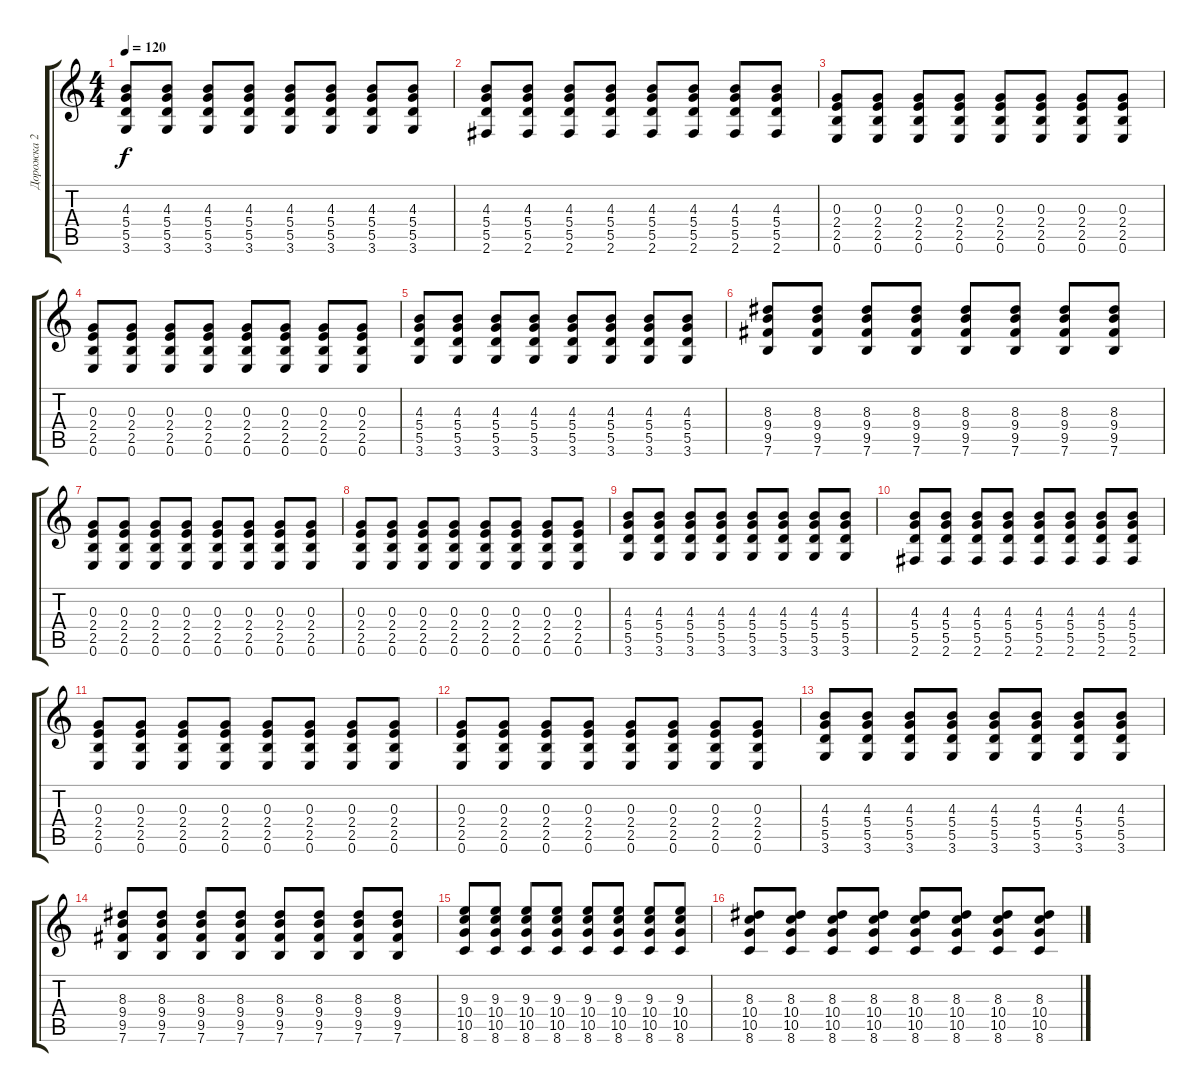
\track ("Дорожка 2" "Дорожка 2") {instrument distortionguitar}
\staff {score tabs}
\tuning (E4 B3 G3 D3 A2 E2) {hide}
\ts (4 4)
\tempo 120
\clef g2
\ks c
(4.3 5.4 5.5 3.6).8{dy f} (4.3 5.4 5.5 3.6).8 (4.3 5.4 5.5 3.6).8 (4.3 5.4 5.5 3.6).8 (4.3 5.4 5.5 3.6).8 (4.3 5.4 5.5 3.6).8 (4.3 5.4 5.5 3.6).8 (4.3 5.4 5.5 3.6).8 |
(4.3 5.4 5.5 2.6).8 (4.3 5.4 5.5 2.6).8 (4.3 5.4 5.5 2.6).8 (4.3 5.4 5.5 2.6).8 (4.3 5.4 5.5 2.6).8 (4.3 5.4 5.5 2.6).8 (4.3 5.4 5.5 2.6).8 (4.3 5.4 5.5 2.6).8 |
(0.3 2.4 2.5 0.6).8 (0.3 2.4 2.5 0.6).8 (0.3 2.4 2.5 0.6).8 (0.3 2.4 2.5 0.6).8 (0.3 2.4 2.5 0.6).8 (0.3 2.4 2.5 0.6).8 (0.3 2.4 2.5 0.6).8 (0.3 2.4 2.5 0.6).8 |
(0.3 2.4 2.5 0.6).8 (0.3 2.4 2.5 0.6).8 (0.3 2.4 2.5 0.6).8 (0.3 2.4 2.5 0.6).8 (0.3 2.4 2.5 0.6).8 (0.3 2.4 2.5 0.6).8 (0.3 2.4 2.5 0.6).8 (0.3 2.4 2.5 0.6).8 |
(4.3 5.4 5.5 3.6).8 (4.3 5.4 5.5 3.6).8 (4.3 5.4 5.5 3.6).8 (4.3 5.4 5.5 3.6).8 (4.3 5.4 5.5 3.6).8 (4.3 5.4 5.5 3.6).8 (4.3 5.4 5.5 3.6).8 (4.3 5.4 5.5 3.6).8 |
(8.3 9.4 9.5 7.6).8 (8.3 9.4 9.5 7.6).8 (8.3 9.4 9.5 7.6).8 (8.3 9.4 9.5 7.6).8 (8.3 9.4 9.5 7.6).8 (8.3 9.4 9.5 7.6).8 (8.3 9.4 9.5 7.6).8 (8.3 9.4 9.5 7.6).8 |
(0.3 2.4 2.5 0.6).8 (0.3 2.4 2.5 0.6).8 (0.3 2.4 2.5 0.6).8 (0.3 2.4 2.5 0.6).8 (0.3 2.4 2.5 0.6).8 (0.3 2.4 2.5 0.6).8 (0.3 2.4 2.5 0.6).8 (0.3 2.4 2.5 0.6).8 |
(0.3 2.4 2.5 0.6).8 (0.3 2.4 2.5 0.6).8 (0.3 2.4 2.5 0.6).8 (0.3 2.4 2.5 0.6).8 (0.3 2.4 2.5 0.6).8 (0.3 2.4 2.5 0.6).8 (0.3 2.4 2.5 0.6).8 (0.3 2.4 2.5 0.6).8 |
(4.3 5.4 5.5 3.6).8 (4.3 5.4 5.5 3.6).8 (4.3 5.4 5.5 3.6).8 (4.3 5.4 5.5 3.6).8 (4.3 5.4 5.5 3.6).8 (4.3 5.4 5.5 3.6).8 (4.3 5.4 5.5 3.6).8 (4.3 5.4 5.5 3.6).8 |
(4.3 5.4 5.5 2.6).8 (4.3 5.4 5.5 2.6).8 (4.3 5.4 5.5 2.6).8 (4.3 5.4 5.5 2.6).8 (4.3 5.4 5.5 2.6).8 (4.3 5.4 5.5 2.6).8 (4.3 5.4 5.5 2.6).8 (4.3 5.4 5.5 2.6).8 |
(0.3 2.4 2.5 0.6).8 (0.3 2.4 2.5 0.6).8 (0.3 2.4 2.5 0.6).8 (0.3 2.4 2.5 0.6).8 (0.3 2.4 2.5 0.6).8 (0.3 2.4 2.5 0.6).8 (0.3 2.4 2.5 0.6).8 (0.3 2.4 2.5 0.6).8 |
(0.3 2.4 2.5 0.6).8 (0.3 2.4 2.5 0.6).8 (0.3 2.4 2.5 0.6).8 (0.3 2.4 2.5 0.6).8 (0.3 2.4 2.5 0.6).8 (0.3 2.4 2.5 0.6).8 (0.3 2.4 2.5 0.6).8 (0.3 2.4 2.5 0.6).8 |
(4.3 5.4 5.5 3.6).8 (4.3 5.4 5.5 3.6).8 (4.3 5.4 5.5 3.6).8 (4.3 5.4 5.5 3.6).8 (4.3 5.4 5.5 3.6).8 (4.3 5.4 5.5 3.6).8 (4.3 5.4 5.5 3.6).8 (4.3 5.4 5.5 3.6).8 |
(8.3 9.4 9.5 7.6).8 (8.3 9.4 9.5 7.6).8 (8.3 9.4 9.5 7.6).8 (8.3 9.4 9.5 7.6).8 (8.3 9.4 9.5 7.6).8 (8.3 9.4 9.5 7.6).8 (8.3 9.4 9.5 7.6).8 (8.3 9.4 9.5 7.6).8 |
(9.3 10.4 10.5 8.6).8 (9.3 10.4 10.5 8.6).8 (9.3 10.4 10.5 8.6).8 (9.3 10.4 10.5 8.6).8 (9.3 10.4 10.5 8.6).8 (9.3 10.4 10.5 8.6).8 (9.3 10.4 10.5 8.6).8 (9.3 10.4 10.5 8.6).8 |
(8.3 10.4 10.5 8.6).8 (8.3 10.4 10.5 8.6).8 (8.3 10.4 10.5 8.6).8 (8.3 10.4 10.5 8.6).8 (8.3 10.4 10.5 8.6).8 (8.3 10.4 10.5 8.6).8 (8.3 10.4 10.5 8.6).8 (8.3 10.4 10.5 8.6).8
